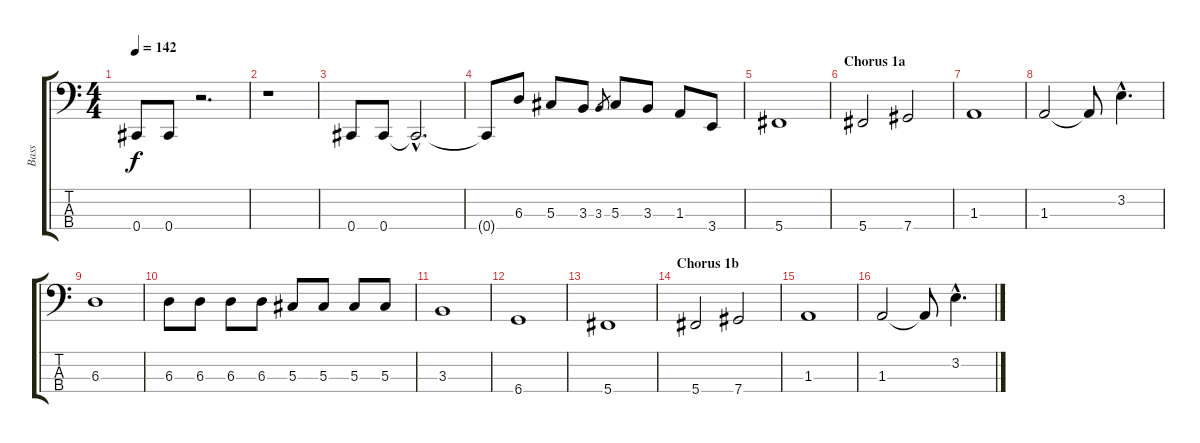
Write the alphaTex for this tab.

\track ("Bass" "Bass") {instrument electricbassfinger}
\staff {score tabs}
\tuning (Gb2 Db2 Ab1 Db1) {hide}
\ts (4 4)
\tempo 142
\clef f4
\ks c
0.4.8{dy f} 0.4.8 r.2{d} |
r.1 |
0.4.8 0.4.8 0.4{hac t}.2{d} |
0.4{t}.8 6.3.8 5.3.8 3.3.8 3.3.8{gr} 5.3.8 3.3.8 1.3.8 3.4.8 |
5.4.1 |
\section ("" "Chorus 1a")
5.4.2 7.4.2 |
1.3.1 |
1.3.2 1.3{t}.8 3.2{hac}.4{d} |
6.3.1 |
6.3.8 6.3.8 6.3.8 6.3.8 5.3.8 5.3.8 5.3.8 5.3.8 |
3.3.1 |
6.4.1 |
5.4.1 |
\section ("" "Chorus 1b")
5.4.2 7.4.2 |
1.3.1 |
1.3.2 1.3{t}.8 3.2{hac}.4{d}
